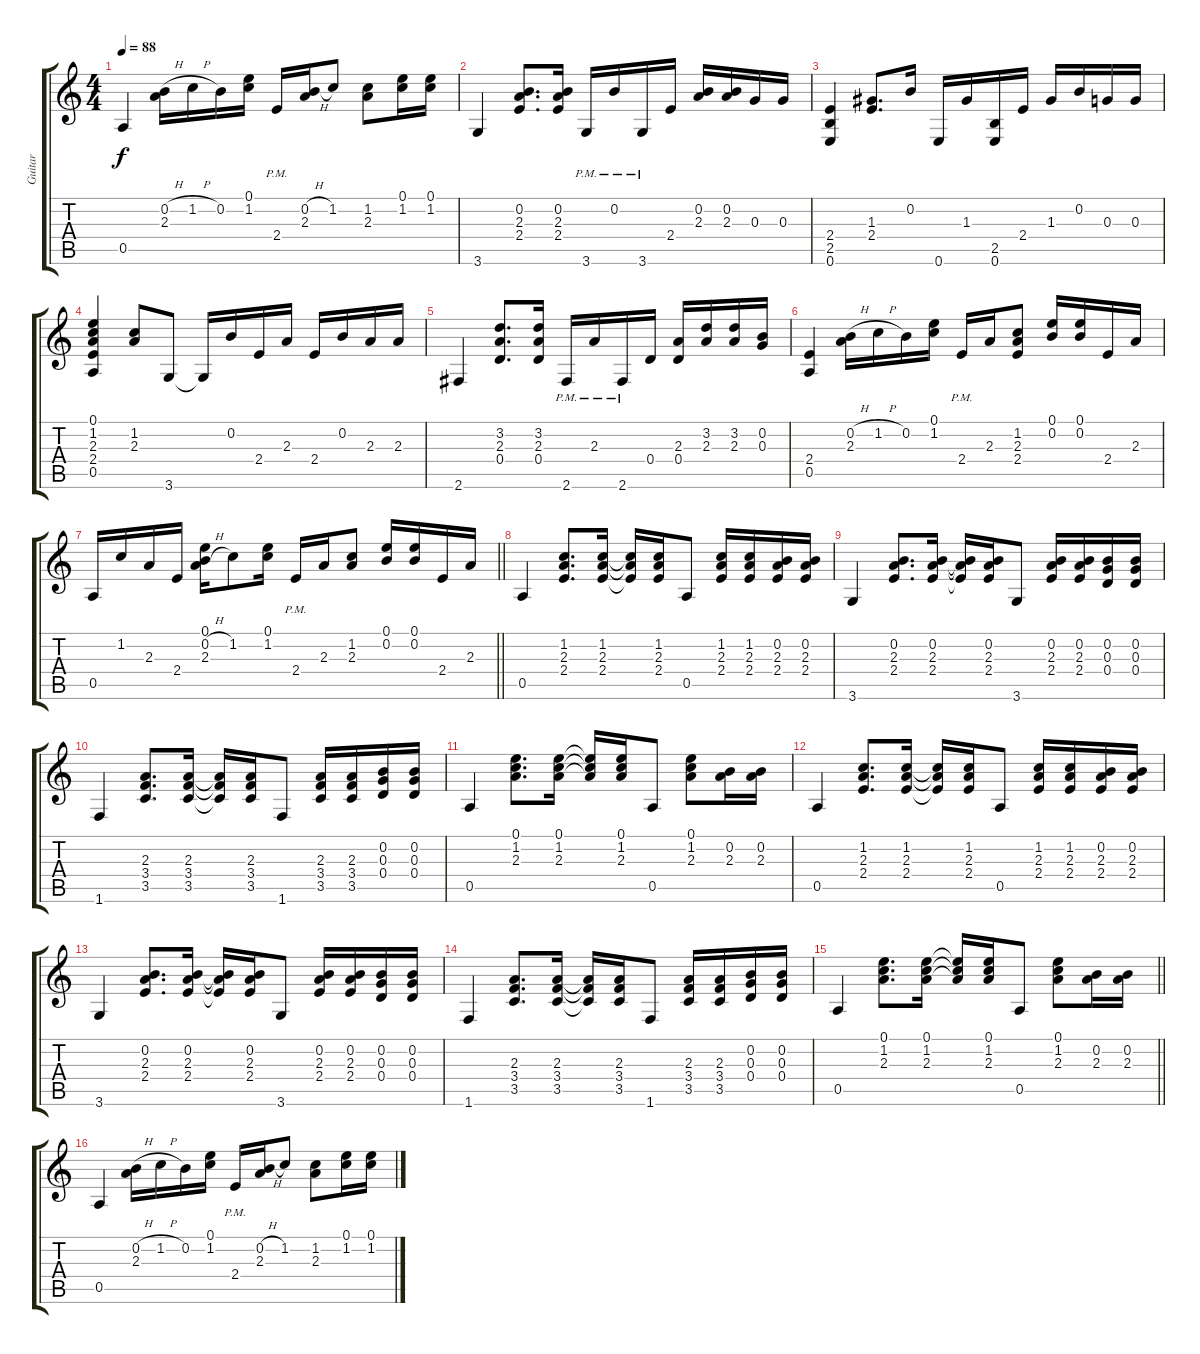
\track ("Guitar" "Guitar") {instrument acousticguitarnylon}
\staff {score tabs}
\tuning (E4 B3 G3 D3 A2 E2) {hide}
\ts (4 4)
\tempo 88
\clef g2
\ks c
0.5.4{dy f} (0.2{h} 2.3).16 1.2{h}.16 0.2.16 (0.1 1.2).16 2.4{pm}.16 (0.2{h} 2.3).16 1.2.8 (1.2 2.3).8 (0.1 1.2).16 (0.1 1.2).16 |
3.6.4 (0.2 2.3 2.4).8{d} (0.2 2.3 2.4).16 3.6{pm}.16 0.2{pm}.16 3.6{pm}.16 2.4.16 (0.2 2.3).16 (0.2 2.3).16 0.3.16 0.3.16 |
(2.4 2.5 0.6).4 (1.3 2.4).8{d} 0.2.16 0.6.16 1.3.16 (2.5 0.6).16 2.4.16 1.3.16 0.2.16 0.3.16 0.3.16 |
(0.1 1.2 2.3 2.4 0.5).4 (1.2 2.3).8 3.6.8 3.6{t}.16 0.2.16 2.4.16 2.3.16 2.4.16 0.2.16 2.3.16 2.3.16 |
2.6.4 (3.2 2.3 0.4).8{d} (3.2 2.3 0.4).16 2.6{pm}.16 2.3{pm}.16 2.6{pm}.16 0.4.16 (2.3 0.4).16 (3.2 2.3).16 (3.2 2.3).16 (0.2 0.3).16 |
(2.4 0.5).4 (0.2{h} 2.3).16 1.2{h}.16 0.2.16 (0.1 1.2).16 2.4{pm}.16 2.3.16 (1.2 2.3 2.4).8 (0.1 0.2).16 (0.1 0.2).16 2.4.16 2.3.16 |
\barLineRight lightlight
0.5.16 1.2.16 2.3.16 2.4.16 (0.1 0.2{h} 2.3).16 1.2.8 (0.1 1.2).16 2.4{pm}.16 2.3.16 (1.2 2.3).8 (0.1 0.2).16 (0.1 0.2).16 2.4.16 2.3.16 |
0.5.4 (1.2 2.3 2.4).8{d} (1.2 2.3 2.4).16 (1.2{t} 2.3{t} 2.4{t}).16 (1.2 2.3 2.4).16 0.5.8 (1.2 2.3 2.4).16 (1.2 2.3 2.4).16 (0.2 2.3 2.4).16 (0.2 2.3 2.4).16 |
3.6.4 (0.2 2.3 2.4).8{d} (0.2 2.3 2.4).16 (0.2{t} 2.3{t} 2.4{t}).16 (0.2 2.3 2.4).16 3.6.8 (0.2 2.3 2.4).16 (0.2 2.3 2.4).16 (0.2 0.3 0.4).16 (0.2 0.3 0.4).16 |
1.6.4 (2.3 3.4 3.5).8{d} (2.3 3.4 3.5).16 (2.3{t} 3.4{t} 3.5{t}).16 (2.3 3.4 3.5).16 1.6.8 (2.3 3.4 3.5).16 (2.3 3.4 3.5).16 (0.2 0.3 0.4).16 (0.2 0.3 0.4).16 |
0.5.4 (0.1 1.2 2.3).8{d} (0.1 1.2 2.3).16 (0.1{t} 1.2{t} 2.3{t}).16 (0.1 1.2 2.3).16 0.5.8 (0.1 1.2 2.3).8 (0.2 2.3).16 (0.2 2.3).16 |
0.5.4 (1.2 2.3 2.4).8{d} (1.2 2.3 2.4).16 (1.2{t} 2.3{t} 2.4{t}).16 (1.2 2.3 2.4).16 0.5.8 (1.2 2.3 2.4).16 (1.2 2.3 2.4).16 (0.2 2.3 2.4).16 (0.2 2.3 2.4).16 |
3.6.4 (0.2 2.3 2.4).8{d} (0.2 2.3 2.4).16 (0.2{t} 2.3{t} 2.4{t}).16 (0.2 2.3 2.4).16 3.6.8 (0.2 2.3 2.4).16 (0.2 2.3 2.4).16 (0.2 0.3 0.4).16 (0.2 0.3 0.4).16 |
1.6.4 (2.3 3.4 3.5).8{d} (2.3 3.4 3.5).16 (2.3{t} 3.4{t} 3.5{t}).16 (2.3 3.4 3.5).16 1.6.8 (2.3 3.4 3.5).16 (2.3 3.4 3.5).16 (0.2 0.3 0.4).16 (0.2 0.3 0.4).16 |
\barLineRight lightlight
0.5.4 (0.1 1.2 2.3).8{d} (0.1 1.2 2.3).16 (0.1{t} 1.2{t} 2.3{t}).16 (0.1 1.2 2.3).16 0.5.8 (0.1 1.2 2.3).8 (0.2 2.3).16 (0.2 2.3).16 |
0.5.4 (0.2{h} 2.3).16 1.2{h}.16 0.2.16 (0.1 1.2).16 2.4{pm}.16 (0.2{h} 2.3).16 1.2.8 (1.2 2.3).8 (0.1 1.2).16 (0.1 1.2).16
